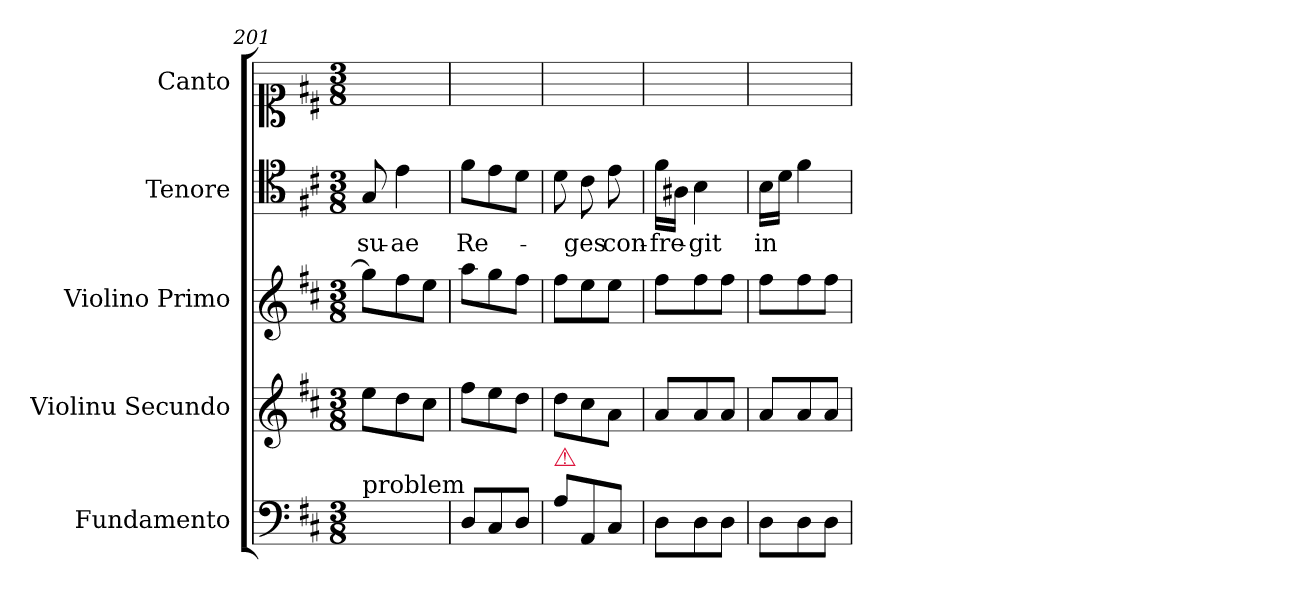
**kern	**kern	**kern	**kern	**text	**kern
*part5	*part4	*part3	*part2	*part2	*part1
*staff5	*staff4	*staff3	*staff2	*staff2	*staff1
*I"Fundamento	*I"Violinu Secundo	*I"Violino Primo	*I"Tenore	*	*I"Canto
*	*I'vl 2	*I'vl 1	*I'T	*	*
*clefF4	*clefG2	*clefG2	*clefC4	*	*clefC1
*k[f#c#]	*k[f#c#]	*k[f#c#]	*k[f#c#]	*	*k[f#c#]
*D:	*D:	*D:	*	*	*D:
*M3/8	*M3/8	*M3/8	*M3/8	*	*M3/8
=201	=201	=201	=201	=201	=201
!LO:TX:a:t=problem	!	!	!	!	!
8AA/Lyy	8ee\L	8gg\L]	8G/	su-	4.ryy
8AA/yy	8dd\	8ff#\	4e\	-ae	.
8AA/Jyy	8cc#\J	8ee\J	.	.	.
=202	=202	=202	=202	=202	=202
8D/L	8ff#\L	8aa\L	8f#\L	Re-	4.ryy
8C#/	8ee\	8gg\	8e\	.	.
8D/J	8dd\J	8ff#\J	8d\J	.	.
=203	=203	=203	=203	=203	=203
!LO:TX:a:color=crimson:t=⚠	!	!	!	!	!
8A\L	8dd\L	8ff#\L	8d\	.	4.ryy
8AA/	8cc#\	8ee\	8c#\	-ges	.
8C#/J	8a\J	8ee\J	8e\	con-	.
=204	=204	=204	=204	=204	=204
8D\L	8a/L	8ff#\L	16f#\LL	-fre-	4.ryy
.	.	.	16A#X\JJ	.	.
8D\	8a/	8ff#\	4B\	-git	.
8D\J	8a/J	8ff#\J	.	.	.
=205	=205	=205	=205	=205	=205
8D\L	8a/L	8ff#\L	16B\LL	in	4.ryy
.	.	.	16d\JJ	.	.
8D\	8a/	8ff#\	4f#\	.	.
8D\J	8a/J	8ff#\J	.	.	.
=	=	=	=	=	=
*-	*-	*-	*-	*-	*-
